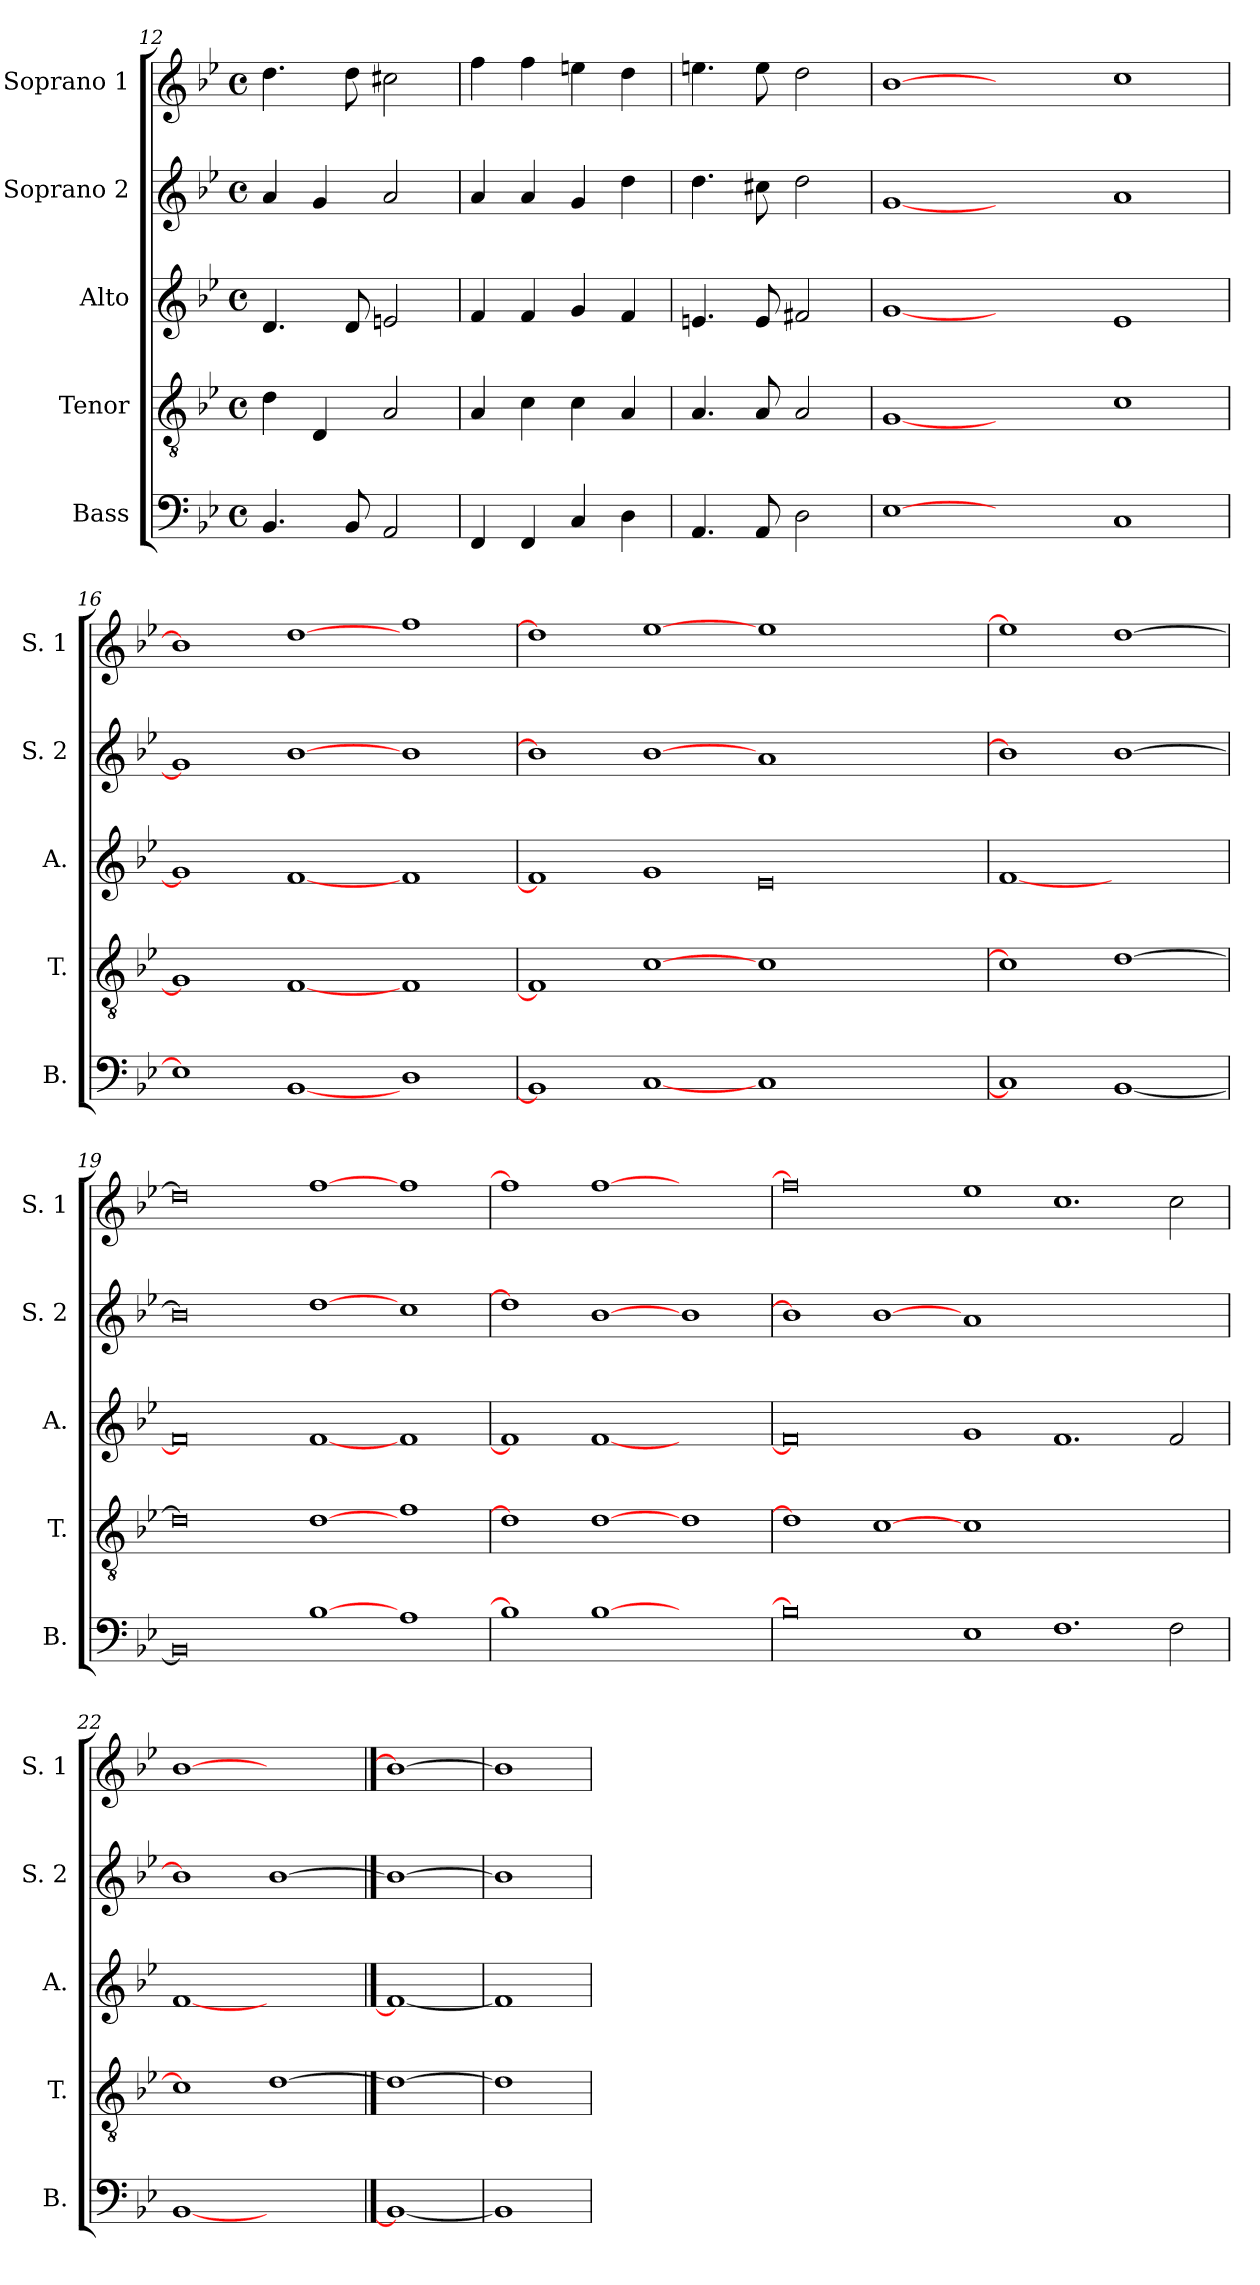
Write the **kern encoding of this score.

**kern	**kern	**kern	**kern	**kern
*part5	*part4	*part3	*part2	*part1
*staff5	*staff4	*staff3	*staff2	*staff1
*I"Bass	*I"Tenor	*I"Alto	*I"Soprano 2	*I"Soprano 1
*I'B.	*I'T.	*I'A.	*I'S. 2	*I'S. 1
*clefF4	*clefGv2	*clefG2	*clefG2	*clefG2
*k[b-e-]	*k[b-e-]	*k[b-e-]	*k[b-e-]	*k[b-e-]
*B-:	*B-:	*B-:	*B-:	*B-:
*M4/4	*M4/4	*M4/4	*M4/4	*M4/4
*met(c)	*met(c)	*met(c)	*met(c)	*met(c)
=12	=12	=12	=12	=12
4.BB-/	4d\	4.d/	4a/	4.dd\
.	4D/	.	4g/	.
8BB-/	.	8d/	.	8dd\
2AA/	2A/	2en/	2a/	2cc#X\
=13	=13	=13	=13	=13
4FF/	4A/	4f/	4a/	4ff\
4FF/	4c\	4f/	4a/	4ff\
4C/	4c\	4g/	4g/	4een\
4D\	4A/	4f/	4dd\	4dd\
=14	=14	=14	=14	=14
4.AA/	4.A/	4.en/	4.dd\	4.een\
8AA/	8A/	8e/	8cc#X\	8ee\
2D\	2A/	2f#X/	2dd\	2dd\
=15	=15	=15	=15	=15
[1E-	[1G	[1g	[1g	[1b-
1ryy	1ryy	1ryy	1ryy	1ryy
1C	1c	1e-	1a	1cc
=16	=16	=16	=16	=16
1E-]	1G]	1g]	1g]	1b-]
[1BB-	[1F	[1f	[1b-	[1dd
1D	1F	1f	1b-	1ff
=17	=17	=17	=17	=17
1BB-]	1F]	1f]	1b-]	1dd]
[1C	[1c	1g	[1b-	[1ee-
1C	1c	0e-	1a	1ee-
1ryy	1ryy	.	1ryy	1ryy
=18	=18	=18	=18	=18
1C]	1c]	[1f	1b-]	1ee-]
[1BB-	[1d	1ryy	[1b-	[1dd
=19	=19	=19	=19	=19
0BB-]	0d]	0f]	0b-]	0dd]
[1B-	[1d	[1f	[1dd	[1ff
1A	1f	1f	1cc	1ff
=20	=20	=20	=20	=20
1B-]	1d]	1f]	1dd]	1ff]
[1B-	[1d	[1f	[1b-	[1ff
1ryy	1d	1ryy	1b-	1ryy
=21	=21	=21	=21	=21
0B-]	1d]	0f]	1b-]	0ff]
.	[1c	.	[1b-	.
1E-	1c	1g	1a	1ee-
1.F	0ryy	1.f	0ryy	1.cc
2F\	.	2f/	.	2cc\
=22	=22	=22	=22	=22
[1BB-	1c]	[1f	1b-]	[1b-
1ryy	[1d	1ryy	[1b-	1ryy
==23	==23	==23	==23	==23
1BB-_	1d_	1f_	1b-_	1b-_
=24	=24	=24	=24	=24
1BB-]	1d]	1f]	1b-]	1b-]
=	=	=	=	=
*-	*-	*-	*-	*-
